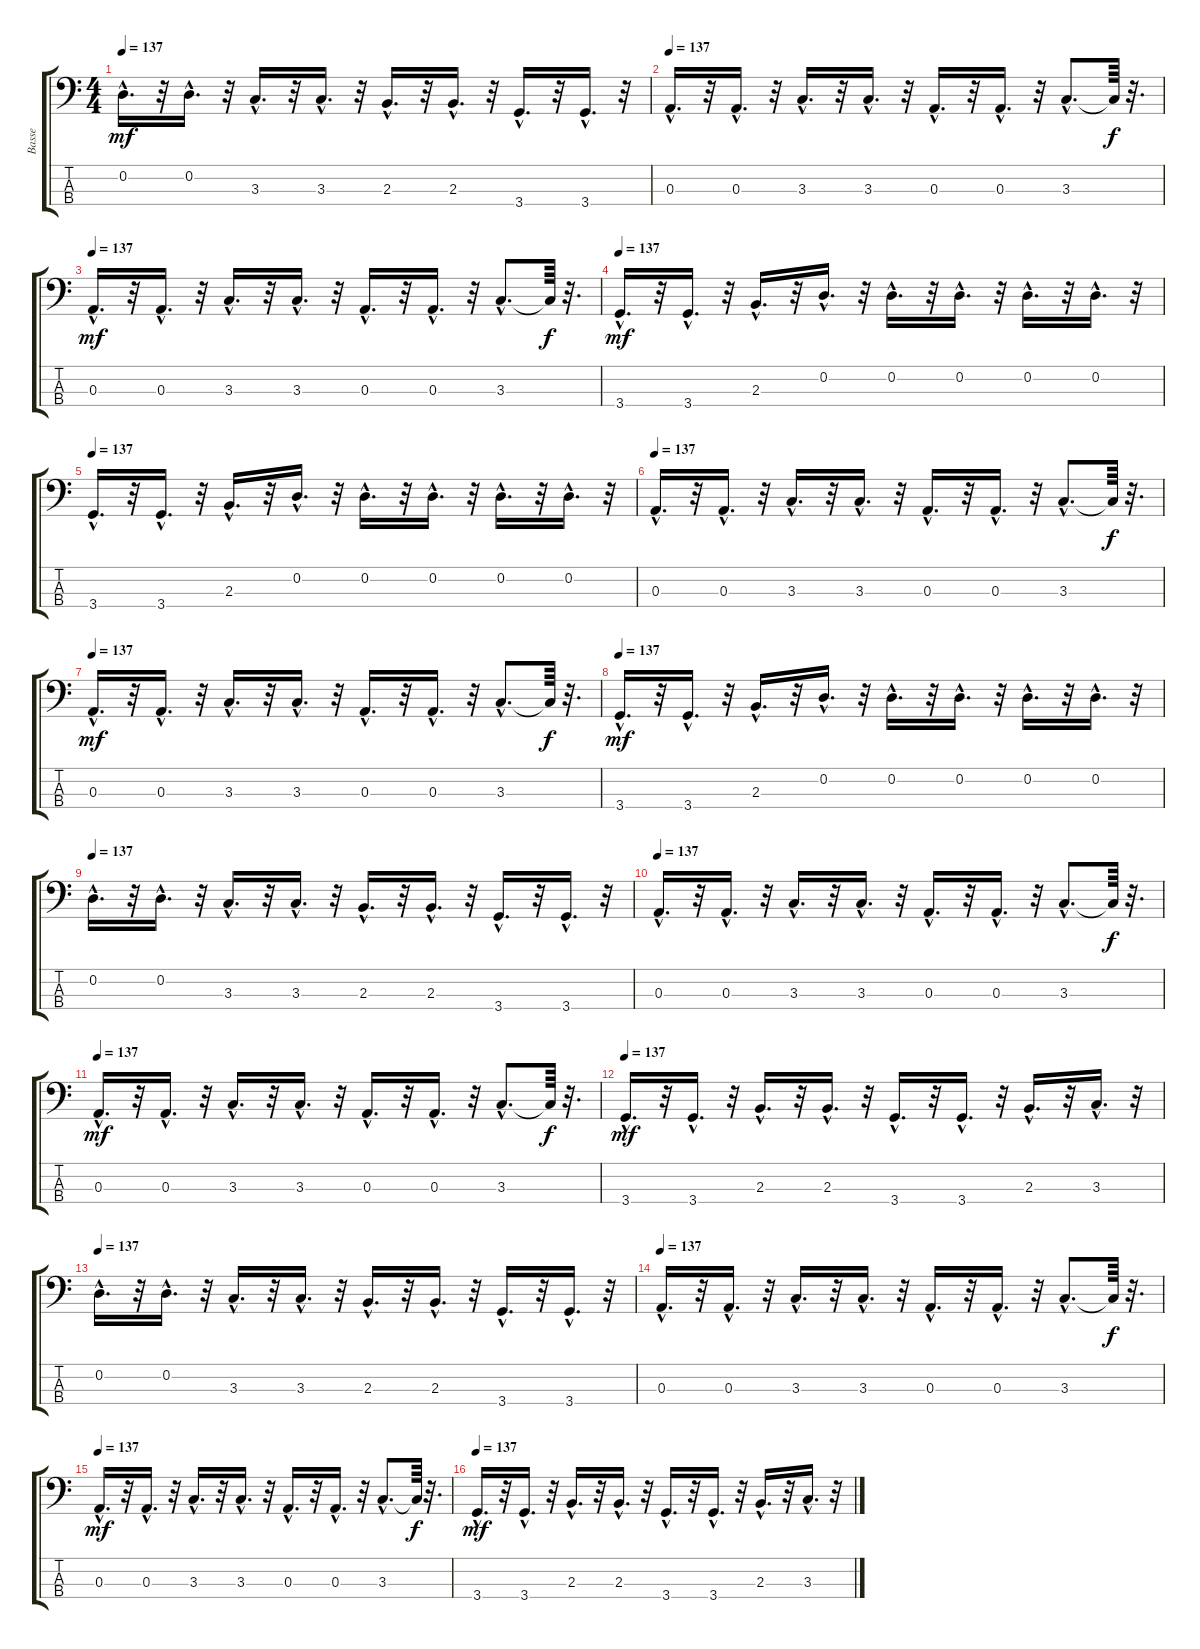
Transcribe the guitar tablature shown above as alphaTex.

\track ("Basse" "Basse") {instrument acousticbass}
\staff {score tabs}
\tuning (G2 D2 A1 E1) {hide}
\ts (4 4)
\tempo 137
\clef f4
\ks c
0.2{hac}.16{d dy mf} r.32 0.2{hac}.16{d} r.32 3.3{hac}.16{d} r.32 3.3{hac}.16{d} r.32 2.3{hac}.16{d} r.32 2.3{hac}.16{d} r.32 3.4{hac}.16{d} r.32 3.4{hac}.16{d} r.32 |
\tempo 137
0.3{hac}.16{d} r.32 0.3{hac}.16{d} r.32 3.3{hac}.16{d} r.32 3.3{hac}.16{d} r.32 0.3{hac}.16{d} r.32 0.3{hac}.16{d} r.32 3.3{hac}.8{d} 3.3{t}.64{dy f} r.32{d} |
\tempo 137
0.3{hac}.16{d dy mf} r.32 0.3{hac}.16{d} r.32 3.3{hac}.16{d} r.32 3.3{hac}.16{d} r.32 0.3{hac}.16{d} r.32 0.3{hac}.16{d} r.32 3.3{hac}.8{d} 3.3{t}.64{dy f} r.32{d} |
\tempo 137
3.4{hac}.16{d dy mf} r.32 3.4{hac}.16{d} r.32 2.3{hac}.16{d} r.32 0.2{hac}.16{d} r.32 0.2{hac}.16{d} r.32 0.2{hac}.16{d} r.32 0.2{hac}.16{d} r.32 0.2{hac}.16{d} r.32 |
\tempo 137
3.4{hac}.16{d} r.32 3.4{hac}.16{d} r.32 2.3{hac}.16{d} r.32 0.2{hac}.16{d} r.32 0.2{hac}.16{d} r.32 0.2{hac}.16{d} r.32 0.2{hac}.16{d} r.32 0.2{hac}.16{d} r.32 |
\tempo 137
0.3{hac}.16{d} r.32 0.3{hac}.16{d} r.32 3.3{hac}.16{d} r.32 3.3{hac}.16{d} r.32 0.3{hac}.16{d} r.32 0.3{hac}.16{d} r.32 3.3{hac}.8{d} 3.3{t}.64{dy f} r.32{d} |
\tempo 137
0.3{hac}.16{d dy mf} r.32 0.3{hac}.16{d} r.32 3.3{hac}.16{d} r.32 3.3{hac}.16{d} r.32 0.3{hac}.16{d} r.32 0.3{hac}.16{d} r.32 3.3{hac}.8{d} 3.3{t}.64{dy f} r.32{d} |
\tempo 137
3.4{hac}.16{d dy mf} r.32 3.4{hac}.16{d} r.32 2.3{hac}.16{d} r.32 0.2{hac}.16{d} r.32 0.2{hac}.16{d} r.32 0.2{hac}.16{d} r.32 0.2{hac}.16{d} r.32 0.2{hac}.16{d} r.32 |
\tempo 137
0.2{hac}.16{d} r.32 0.2{hac}.16{d} r.32 3.3{hac}.16{d} r.32 3.3{hac}.16{d} r.32 2.3{hac}.16{d} r.32 2.3{hac}.16{d} r.32 3.4{hac}.16{d} r.32 3.4{hac}.16{d} r.32 |
\tempo 137
0.3{hac}.16{d} r.32 0.3{hac}.16{d} r.32 3.3{hac}.16{d} r.32 3.3{hac}.16{d} r.32 0.3{hac}.16{d} r.32 0.3{hac}.16{d} r.32 3.3{hac}.8{d} 3.3{t}.64{dy f} r.32{d} |
\tempo 137
0.3{hac}.16{d dy mf} r.32 0.3{hac}.16{d} r.32 3.3{hac}.16{d} r.32 3.3{hac}.16{d} r.32 0.3{hac}.16{d} r.32 0.3{hac}.16{d} r.32 3.3{hac}.8{d} 3.3{t}.64{dy f} r.32{d} |
\tempo 137
3.4{hac}.16{d dy mf} r.32 3.4{hac}.16{d} r.32 2.3{hac}.16{d} r.32 2.3{hac}.16{d} r.32 3.4{hac}.16{d} r.32 3.4{hac}.16{d} r.32 2.3{hac}.16{d} r.32 3.3{hac}.16{d} r.32 |
\tempo 137
0.2{hac}.16{d} r.32 0.2{hac}.16{d} r.32 3.3{hac}.16{d} r.32 3.3{hac}.16{d} r.32 2.3{hac}.16{d} r.32 2.3{hac}.16{d} r.32 3.4{hac}.16{d} r.32 3.4{hac}.16{d} r.32 |
\tempo 137
0.3{hac}.16{d} r.32 0.3{hac}.16{d} r.32 3.3{hac}.16{d} r.32 3.3{hac}.16{d} r.32 0.3{hac}.16{d} r.32 0.3{hac}.16{d} r.32 3.3{hac}.8{d} 3.3{t}.64{dy f} r.32{d} |
\tempo 137
0.3{hac}.16{d dy mf} r.32 0.3{hac}.16{d} r.32 3.3{hac}.16{d} r.32 3.3{hac}.16{d} r.32 0.3{hac}.16{d} r.32 0.3{hac}.16{d} r.32 3.3{hac}.8{d} 3.3{t}.64{dy f} r.32{d} |
\tempo 137
3.4{hac}.16{d dy mf} r.32 3.4{hac}.16{d} r.32 2.3{hac}.16{d} r.32 2.3{hac}.16{d} r.32 3.4{hac}.16{d} r.32 3.4{hac}.16{d} r.32 2.3{hac}.16{d} r.32 3.3{hac}.16{d} r.32
